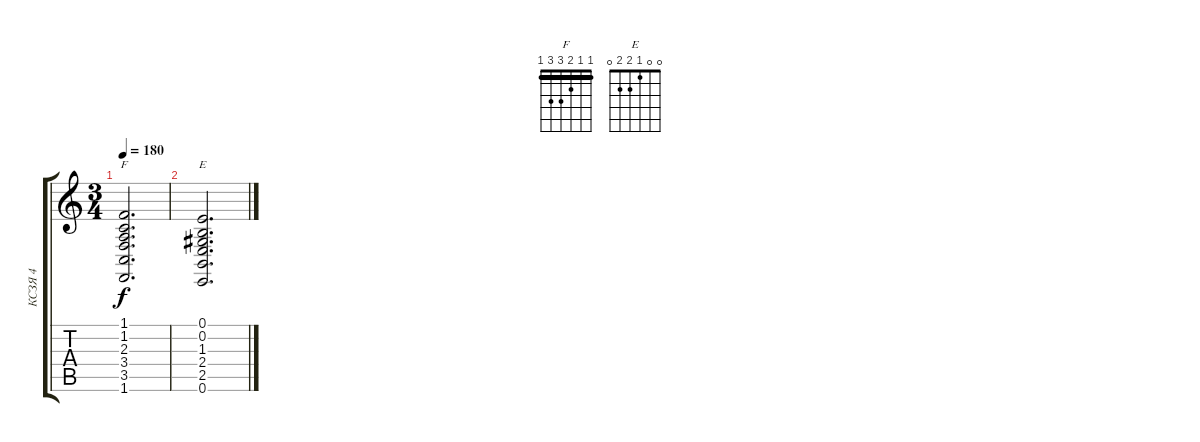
\track ("КСЗЯ 4" "КСЗЯ 4") {instrument stringensemble1}
\staff {score tabs}
\tuning (E4 B3 G3 D3 A2 E2) {hide}
\chord ("F" 1 1 2 3 3 1) {barre 1}
\chord ("E" 0 0 1 2 2 0)
\ts (3 4)
\tempo 180
\clef g2
\ks c
(1.1 1.2 2.3 3.4 3.5 1.6).2{d ch "F" dy f} |
(0.1 0.2 1.3 2.4 2.5 0.6).2{d ch "E"}
